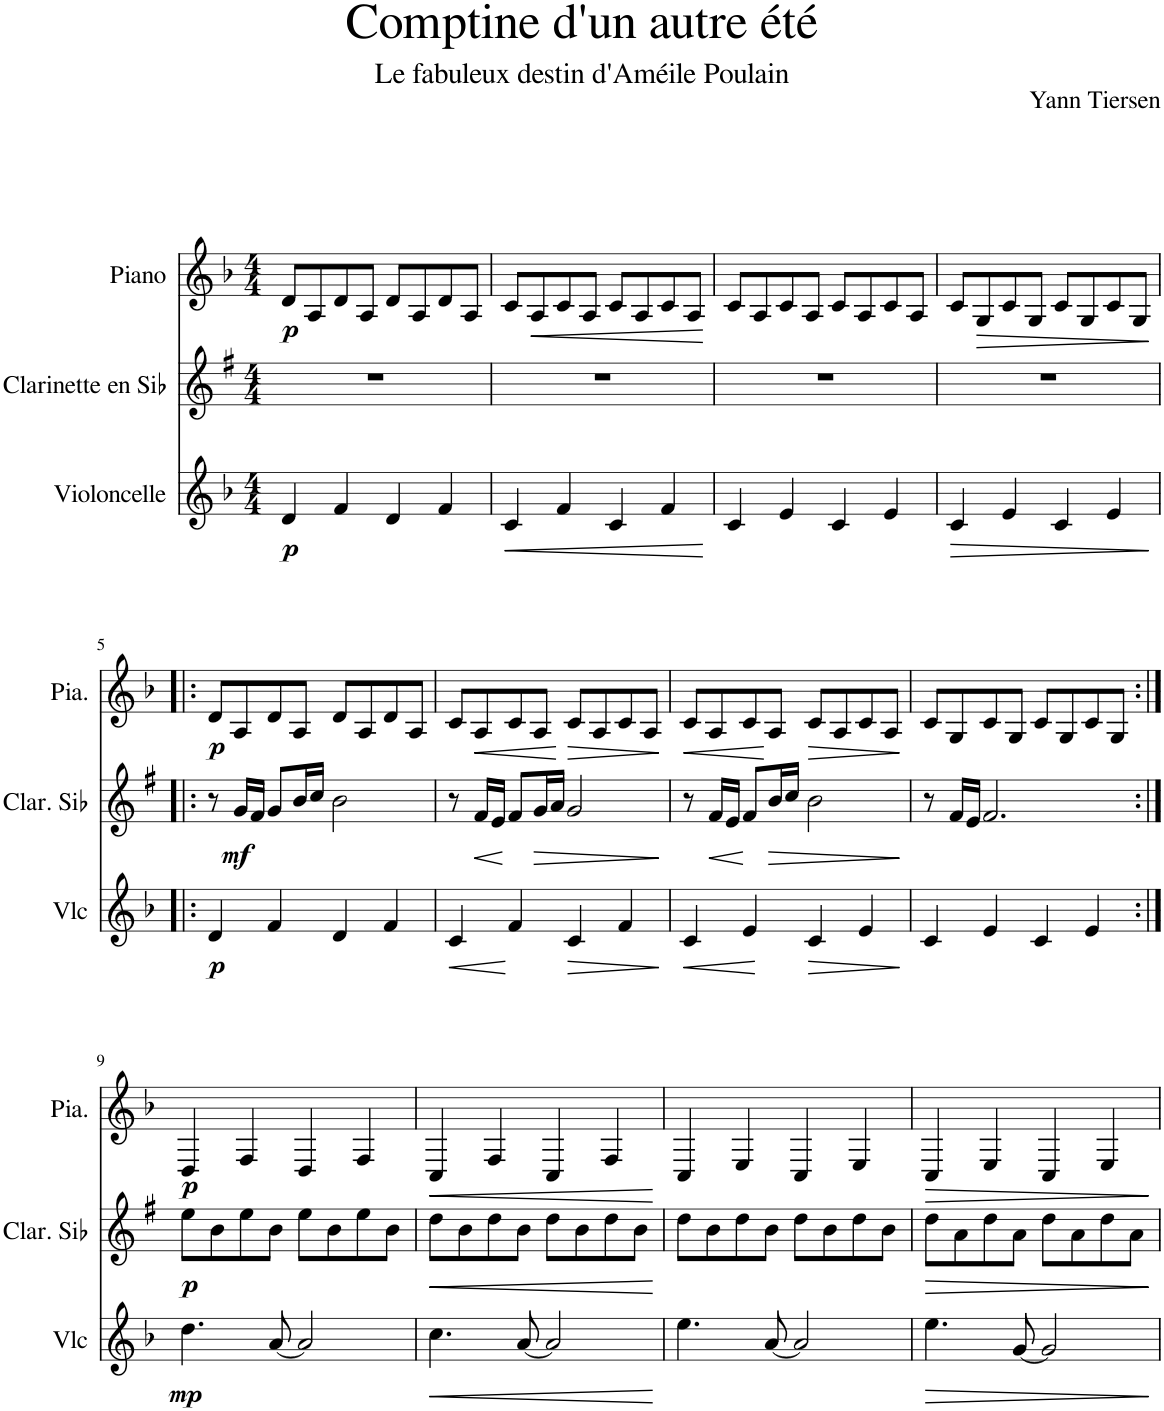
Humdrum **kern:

**kern	**dynam	**kern	**dynam	**kern	**dynam
*part3	*part3	*part2	*part2	*part1	*part1
*staff3	*staff3	*staff2	*staff2	*staff1	*staff1
*I"Violoncelle	*	*I"Clarinette en Sib	*	*I"Piano	*
*I'Vlc	*	*I'Clar. Sib	*	*I'Pia.	*
*clefG2	*	*clefG2	*	*clefG2	*
*	*	*Trd1c2	*	*	*
*k[b-]	*	*k[f#]	*	*k[b-]	*
*M4/4	*	*M4/4	*	*M4/4	*
=1	=1	=1	=1	=1	=1
!	!LO:DY:b	!	!	!	!LO:DY:b
4d/	p	1r	.	8d/L	p
.	.	.	.	8A/	.
4f/	.	.	.	8d/	.
.	.	.	.	8A/J	.
4d/	.	.	.	8d/L	.
.	.	.	.	8A/	.
4f/	.	.	.	8d/	.
.	.	.	.	8A/J	.
=2	=2	=2	=2	=2	=2
!	!LO:HP:b	!	!	!	!
4c/	<	1r	.	8c/L	.
!	!	!	!	!	!LO:HP:b
.	.	.	.	8A/	<
4f/	.	.	.	8c/	.
.	.	.	.	8A/J	.
4c/	.	.	.	8c/L	.
.	.	.	.	8A/	.
4f/	.	.	.	8c/	.
.	.	.	.	8A/J	.
.	[	.	.	.	[
=3	=3	=3	=3	=3	=3
4c/	.	1r	.	8c/L	.
.	.	.	.	8A/	.
4e/	.	.	.	8c/	.
.	.	.	.	8A/J	.
4c/	.	.	.	8c/L	.
.	.	.	.	8A/	.
4e/	.	.	.	8c/	.
.	.	.	.	8A/J	.
=4	=4	=4	=4	=4	=4
!	!LO:HP:b	!	!	!	!
4c/	>	1r	.	8c/L	.
!	!	!	!	!	!LO:HP:b
.	.	.	.	8G/	>
4e/	.	.	.	8c/	.
.	.	.	.	8G/J	.
4c/	.	.	.	8c/L	.
.	.	.	.	8G/	.
4e/	.	.	.	8c/	.
.	.	.	.	8G/J	.
.	]	.	.	.	]
!!LO:LB:g=z
=5!|:	=5!|:	=5!|:	=5!|:	=5!|:	=5!|:
!	!LO:DY:b	!	!	!	!LO:DY:b
4d/	p	8r	.	8d/L	p
!	!	!	!LO:DY:b	!	!
.	.	16g/LL	mf	8A/	.
.	.	16f#/JJ	.	.	.
4f/	.	8g/L	.	8d/	.
.	.	16b/L	.	8A/J	.
.	.	16cc/JJ	.	.	.
4d/	.	2b\	.	8d/L	.
.	.	.	.	8A/	.
4f/	.	.	.	8d/	.
.	.	.	.	8A/J	.
=6	=6	=6	=6	=6	=6
!	!LO:HP:b	!	!	!	!
4c/	<	8r	.	8c/L	.
!	!	!	!LO:HP:b	!	!LO:HP:b
.	.	16f#/LL	<	8A/	<
.	.	16e/JJ	.	.	.
4f/	.	8f#/L	.	8c/	.
!	!	!	!LO:HP:b	!	!
.	.	16g/L	>	8A/J	.
.	.	16a/JJ	.	.	.
!	!LO:HP:b	!	!	!	!LO:HP:b
4c/	>	2g/	.	8c/L	>
.	.	.	.	8A/	.
4f/	.	.	.	8c/	.
.	.	.	.	8A/J	.
.	[ ]	.	[ ]	.	[ ]
=7	=7	=7	=7	=7	=7
!	!LO:HP:b	!	!	!	!LO:HP:b
4c/	<	8r	.	8c/L	<
!	!	!	!LO:HP:b	!	!
.	.	16f#/LL	<	8A/	.
.	.	16e/JJ	.	.	.
4e/	.	8f#/L	.	8c/	.
!	!	!	!LO:HP:b	!	!
.	.	16b/L	>	8A/J	.
.	.	16cc/JJ	.	.	.
!	!LO:HP:b	!	!	!	!LO:HP:b
4c/	>	2b\	.	8c/L	>
.	.	.	.	8A/	.
4e/	.	.	.	8c/	.
.	.	.	.	8A/J	.
.	[ ]	.	[ ]	.	[ ]
=8	=8	=8	=8	=8	=8
4c/	.	8r	.	8c/L	.
.	.	16f#/LL	.	8G/	.
.	.	16e/JJ	.	.	.
4e/	.	2.f#/	.	8c/	.
.	.	.	.	8G/J	.
4c/	.	.	.	8c/L	.
.	.	.	.	8G/	.
4e/	.	.	.	8c/	.
.	.	.	.	8G/J	.
!!LO:LB:g=z
=9:|!	=9:|!	=9:|!	=9:|!	=9:|!	=9:|!
!	!LO:DY:b	!	!LO:DY:b	!	!LO:DY:b
4.dd\	mp	8ee\L	p	4D/	p
.	.	8b\	.	.	.
.	.	8ee\	.	4F/	.
[8a/	.	8b\J	.	.	.
2a/]	.	8ee\L	.	4D/	.
.	.	8b\	.	.	.
.	.	8ee\	.	4F/	.
.	.	8b\J	.	.	.
=10	=10	=10	=10	=10	=10
!	!LO:HP:b	!	!LO:HP:b	!	!LO:HP:b
4.cc\	<	8dd\L	<	4C/	<
.	.	8b\	.	.	.
.	.	8dd\	.	4F/	.
[8a/	.	8b\J	.	.	.
2a/]	.	8dd\L	.	4C/	.
.	.	8b\	.	.	.
.	.	8dd\	.	4F/	.
.	.	8b\J	.	.	.
.	[	.	[	.	[
=11	=11	=11	=11	=11	=11
4.ee\	.	8dd\L	.	4C/	.
.	.	8b\	.	.	.
.	.	8dd\	.	4E/	.
[8a/	.	8b\J	.	.	.
2a/]	.	8dd\L	.	4C/	.
.	.	8b\	.	.	.
.	.	8dd\	.	4E/	.
.	.	8b\J	.	.	.
=12	=12	=12	=12	=12	=12
!	!LO:HP:b	!	!LO:HP:b	!	!LO:HP:b
4.ee\	>	8dd\L	>	4C/	>
.	.	8a\	.	.	.
.	.	8dd\	.	4E/	.
[8g/	.	8a\J	.	.	.
2g/]	.	8dd\L	.	4C/	.
.	.	8a\	.	.	.
.	.	8dd\	.	4E/	.
.	.	8a\J	.	.	.
.	]	.	]	.	]
=	=	=	=	=	=
*-	*-	*-	*-	*-	*-
